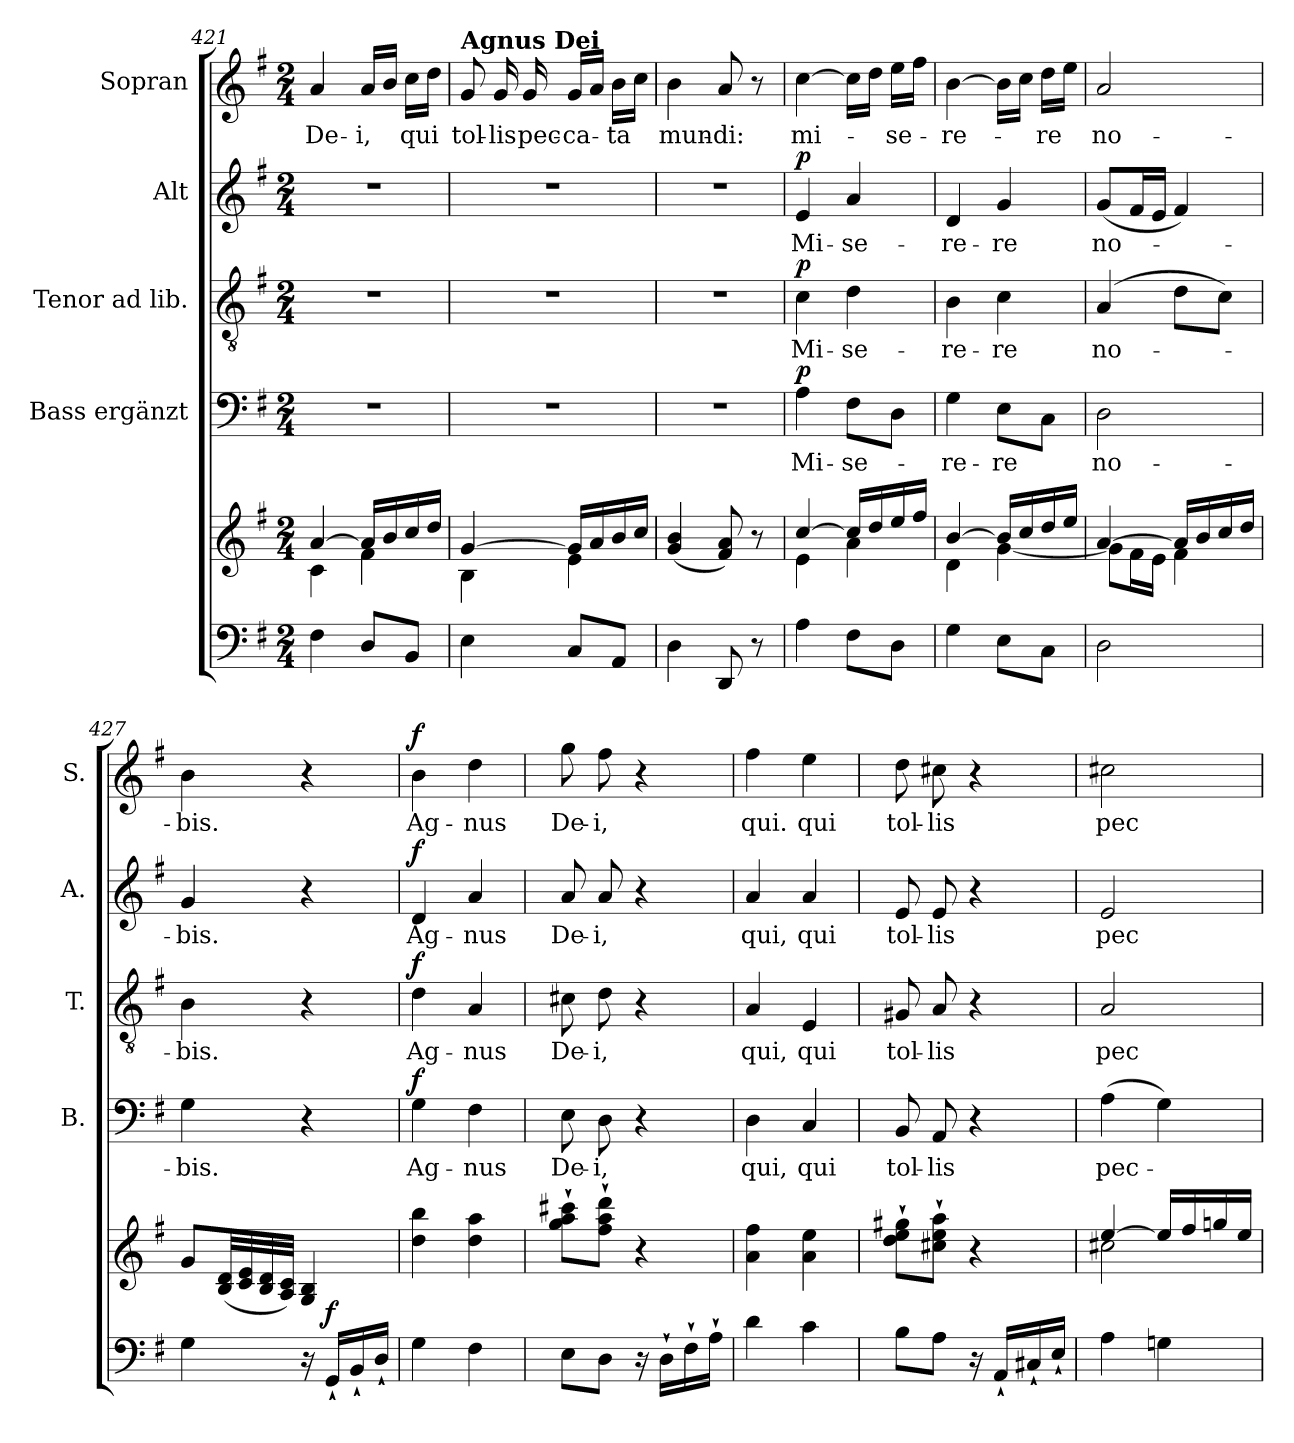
**kern	**kern	**dynam	**kern	**text	**dynam	**kern	**text	**dynam	**kern	**text	**dynam	**kern	**text	**dynam
*part5	*part5	*part5	*part4	*part4	*part4	*part3	*part3	*part3	*part2	*part2	*part2	*part1	*part1	*part1
*staff6	*staff5	*staff5/6	*staff4	*staff4	*staff4	*staff3	*staff3	*staff3	*staff2	*staff2	*staff2	*staff1	*staff1	*staff1
*	*	*	*I"Bass ergänzt	*	*	*I"Tenor ad lib.	*	*	*I"Alt	*	*	*I"Sopran	*	*
*	*	*	*I'B.	*	*	*I'T.	*	*	*I'A.	*	*	*I'S.	*	*
*clefF4	*clefG2	*	*clefF4	*	*	*clefGv2	*	*	*clefG2	*	*	*clefG2	*	*
*k[f#]	*k[f#]	*	*k[f#]	*	*	*k[f#]	*	*	*k[f#]	*	*	*k[f#]	*	*
*G:	*G:	*	*G:	*	*	*G:	*	*	*G:	*	*	*G:	*	*
*M2/4	*M2/4	*	*M2/4	*	*	*M2/4	*	*	*M2/4	*	*	*M2/4	*	*
=421	=421	=421	=421	=421	=421	=421	=421	=421	=421	=421	=421	=421	=421	=421
*	*^	*	*	*	*	*	*	*	*	*	*	*	*	*
!	!	!	!	!	!	!	!	!	!	!	!	!	!	!LO:LY:b	!
4F#\	[>4a/	4c\	.	2r	.	.	2r	.	.	2r	.	.	4a/	De-	.
!	!	!	!	!	!	!	!	!	!	!	!	!	!	!LO:LY:b	!
8D/L	16a/LL]	4f#\	.	.	.	.	.	.	.	.	.	.	16a/LL	-i,	.
.	16b/	.	.	.	.	.	.	.	.	.	.	.	16b/JJ	.	.
!	!	!	!	!	!	!	!	!	!	!	!	!	!	!LO:LY:b	!
8BB/J	16cc/	.	.	.	.	.	.	.	.	.	.	.	16cc\LL	qui	.
.	16dd/JJ	.	.	.	.	.	.	.	.	.	.	.	16dd\JJ	.	.
=422	=422	=422	=422	=422	=422	=422	=422	=422	=422	=422	=422	=422	=422	=422	=422
!	!	!	!	!	!	!	!	!	!	!	!	!	!LO:TX:a:B:t=Agnus Dei	!	!
!	!	!	!	!	!	!	!	!	!	!	!	!	!	!LO:LY:b	!
4E\	[>4g/	4B\	.	2r	.	.	2r	.	.	2r	.	.	8g/	tol-	.
!	!	!	!	!	!	!	!	!	!	!	!	!	!	!LO:LY:b	!
.	.	.	.	.	.	.	.	.	.	.	.	.	16g/	-lis	.
!	!	!	!	!	!	!	!	!	!	!	!	!	!	!LO:LY:b	!
.	.	.	.	.	.	.	.	.	.	.	.	.	16g/	pec-	.
!	!	!	!	!	!	!	!	!	!	!	!	!	!	!LO:LY:b	!
8C/L	16g/LL]	4e\	.	.	.	.	.	.	.	.	.	.	16g/LL	-ca-	.
.	16a/	.	.	.	.	.	.	.	.	.	.	.	16a/JJ	.	.
!	!	!	!	!	!	!	!	!	!	!	!	!	!	!LO:LY:b	!
8AA/J	16b/	.	.	.	.	.	.	.	.	.	.	.	16b\LL	-ta	.
.	16cc/JJ	.	.	.	.	.	.	.	.	.	.	.	16cc\JJ	.	.
*	*v	*v	*	*	*	*	*	*	*	*	*	*	*	*	*
=423	=423	=423	=423	=423	=423	=423	=423	=423	=423	=423	=423	=423	=423	=423
!	!	!	!	!	!	!	!	!	!	!	!	!	!LO:LY:b	!
4D\	(<4g/ 4b/	.	2r	.	.	2r	.	.	2r	.	.	4b\	mun-	.
!	!	!	!	!	!	!	!	!	!	!	!	!	!LO:LY:b	!
8DD/	8f#/ 8a/)	.	.	.	.	.	.	.	.	.	.	8a/	-di:	.
8r	8r	.	.	.	.	.	.	.	.	.	.	8r	.	.
=424	=424	=424	=424	=424	=424	=424	=424	=424	=424	=424	=424	=424	=424	=424
*	*^	*	*	*	*	*	*	*	*	*	*	*	*	*
!	!	!	!	!	!LO:LY:b	!LO:DY:a	!	!LO:LY:b	!LO:DY:a	!	!LO:LY:b	!LO:DY:a	!	!LO:LY:b	!
4A\	[>4cc/	4e\	.	4A\	Mi-	p	4c\	Mi-	p	4e/	Mi-	p	[4cc\	mi-	.
!	!	!	!	!	!LO:LY:b	!	!	!LO:LY:b	!	!	!LO:LY:b	!	!	!	!
8F#\L	16cc/LL]	4a\	.	8F#\L	-se-	.	4d\	-se-	.	4a/	-se-	.	16cc\LL]	.	.
.	16dd/	.	.	.	.	.	.	.	.	.	.	.	16dd\JJ	.	.
!	!	!	!	!	!	!	!	!	!	!	!	!	!	!LO:LY:b	!
8D\J	16ee/	.	.	8D\J	.	.	.	.	.	.	.	.	16ee\LL	-se-	.
.	16ff#/JJ	.	.	.	.	.	.	.	.	.	.	.	16ff#\JJ	.	.
=425	=425	=425	=425	=425	=425	=425	=425	=425	=425	=425	=425	=425	=425	=425	=425
!	!	!	!	!	!LO:LY:b	!	!	!LO:LY:b	!	!	!LO:LY:b	!	!	!LO:LY:b	!
4G\	[>4b/	4d\	.	4G\	-re-	.	4B\	-re-	.	4d/	-re-	.	[4b\	-re-	.
!	!	!	!	!	!LO:LY:b	!	!	!LO:LY:b	!	!	!LO:LY:b	!	!	!	!
8E\L	16b/LL]	[<4g\	.	8E\L	-re	.	4c\	-re	.	4g/	-re	.	16b\LL]	.	.
.	16cc/	.	.	.	.	.	.	.	.	.	.	.	16cc\JJ	.	.
!	!	!	!	!	!	!	!	!	!	!	!	!	!	!LO:LY:b	!
8C\J	16dd/	.	.	8C\J	.	.	.	.	.	.	.	.	16dd\LL	-re	.
.	16ee/JJ	.	.	.	.	.	.	.	.	.	.	.	16ee\JJ	.	.
!!LO:LB:g=z
=426	=426	=426	=426	=426	=426	=426	=426	=426	=426	=426	=426	=426	=426	=426	=426
!	!	!	!	!	!LO:LY:b	!	!	!LO:LY:b	!	!	!LO:LY:b	!	!	!LO:LY:b	!
2D\	[>4a/	8g\L]	.	2D\	no-	.	(4A/	no-	.	(<8g/L	no-	.	2a/	no-	.
.	.	16f#\L	.	.	.	.	.	.	.	16f#/L	.	.	.	.	.
.	.	16e\JJ	.	.	.	.	.	.	.	16e/JJ	.	.	.	.	.
.	16a/LL]	4f#\	.	.	.	.	8d\L	.	.	4f#/)	.	.	.	.	.
.	16b/	.	.	.	.	.	.	.	.	.	.	.	.	.	.
.	16cc/	.	.	.	.	.	8c\J)	.	.	.	.	.	.	.	.
.	16dd/JJ	.	.	.	.	.	.	.	.	.	.	.	.	.	.
*	*v	*v	*	*	*	*	*	*	*	*	*	*	*	*	*
=427	=427	=427	=427	=427	=427	=427	=427	=427	=427	=427	=427	=427	=427	=427
!	!	!	!	!LO:LY:b	!	!	!LO:LY:b	!	!	!LO:LY:b	!	!	!LO:LY:b	!
4G\	8g/L	.	4G\	-bis.	.	4B\	-bis.	.	4g/	-bis.	.	4b\	-bis.	.
.	(<32B/ 32d/LL	.	.	.	.	.	.	.	.	.	.	.	.	.
.	32c/ 32e/	.	.	.	.	.	.	.	.	.	.	.	.	.
.	32B/ 32d/	.	.	.	.	.	.	.	.	.	.	.	.	.
.	32A/ 32c/JJJ)	.	.	.	.	.	.	.	.	.	.	.	.	.
16r	4G/ 4B/	.	4r	.	.	4r	.	.	4r	.	.	4r	.	.
!	!	!LO:DY:a=2	!	!	!	!	!	!	!	!	!	!	!	!
16GG`</LL	.	f	.	.	.	.	.	.	.	.	.	.	.	.
16BB`</	.	.	.	.	.	.	.	.	.	.	.	.	.	.
16D`</JJ	.	.	.	.	.	.	.	.	.	.	.	.	.	.
=428	=428	=428	=428	=428	=428	=428	=428	=428	=428	=428	=428	=428	=428	=428
!	!	!	!	!LO:LY:b	!LO:DY:a	!	!LO:LY:b	!LO:DY:a	!	!LO:LY:b	!LO:DY:a	!	!LO:LY:b	!LO:DY:a
4G\	4dd\ 4bb\	.	4G\	Ag-	f	4d\	Ag-	f	4d/	Ag-	f	4b\	Ag-	f
!	!	!	!	!LO:LY:b	!	!	!LO:LY:b	!	!	!LO:LY:b	!	!	!LO:LY:b	!
4F#\	4dd\ 4aa\	.	4F#\	-nus	.	4A/	-nus	.	4a/	-nus	.	4dd\	-nus	.
=429	=429	=429	=429	=429	=429	=429	=429	=429	=429	=429	=429	=429	=429	=429
!	!	!	!	!LO:LY:b	!	!	!LO:LY:b	!	!	!LO:LY:b	!	!	!LO:LY:b	!
8E\L	8gg\`> 8aa\`> 8ccc#X\`>L	.	8E\	De-	.	8c#X\	De-	.	8a/	De-	.	8gg\	De-	.
!	!	!	!	!LO:LY:b	!	!	!LO:LY:b	!	!	!LO:LY:b	!	!	!LO:LY:b	!
8D\J	8ff#\`> 8aa\`> 8ddd\`>J	.	8D\	-i,	.	8d\	-i,	.	8a/	-i,	.	8ff#\	-i,	.
16r	4r	.	4r	.	.	4r	.	.	4r	.	.	4r	.	.
16D`>\LL	.	.	.	.	.	.	.	.	.	.	.	.	.	.
16F#`>\	.	.	.	.	.	.	.	.	.	.	.	.	.	.
16A`>\JJ	.	.	.	.	.	.	.	.	.	.	.	.	.	.
=430	=430	=430	=430	=430	=430	=430	=430	=430	=430	=430	=430	=430	=430	=430
!	!	!	!	!LO:LY:b	!	!	!LO:LY:b	!	!	!LO:LY:b	!	!	!LO:LY:b	!
4d\	4a\ 4ff#\	.	4D\	qui,	.	4A/	qui,	.	4a/	qui,	.	4ff#\	qui.	.
!	!	!	!	!LO:LY:b	!	!	!LO:LY:b	!	!	!LO:LY:b	!	!	!LO:LY:b	!
4c\	4a\ 4ee\	.	4C/	qui	.	4E/	qui	.	4a/	qui	.	4ee\	qui	.
=431	=431	=431	=431	=431	=431	=431	=431	=431	=431	=431	=431	=431	=431	=431
!	!	!	!	!LO:LY:b	!	!	!LO:LY:b	!	!	!LO:LY:b	!	!	!LO:LY:b	!
8B\L	8dd\`> 8ee\`> 8gg#X\`>L	.	8BB/	tol-	.	8G#X/	tol-	.	8e/	tol-	.	8dd\	tol-	.
!	!	!	!	!LO:LY:b	!	!	!LO:LY:b	!	!	!LO:LY:b	!	!	!LO:LY:b	!
8A\J	8cc#X\`> 8ee\`> 8aa\`>J	.	8AA/	-lis	.	8A/	-lis	.	8e/	-lis	.	8cc#X\	-lis	.
16r	4r	.	4r	.	.	4r	.	.	4r	.	.	4r	.	.
16AA`</LL	.	.	.	.	.	.	.	.	.	.	.	.	.	.
16C#X`</	.	.	.	.	.	.	.	.	.	.	.	.	.	.
16E`</JJ	.	.	.	.	.	.	.	.	.	.	.	.	.	.
!!LO:PB:g=z
=432	=432	=432	=432	=432	=432	=432	=432	=432	=432	=432	=432	=432	=432	=432
*	*^	*	*	*	*	*	*	*	*	*	*	*	*	*
!	!	!	!	!	!LO:LY:b	!	!	!LO:LY:b	!	!	!LO:LY:b	!	!	!LO:LY:b	!
4A\	[>4ee/	2cc#X\	.	(>4A\	pec-	.	2A/	pec-	.	2e/	pec-	.	2cc#X\	pec-	.
4Gn\	16ee/LL]	.	.	4G\)	.	.	.	.	.	.	.	.	.	.	.
.	16ff#/	.	.	.	.	.	.	.	.	.	.	.	.	.	.
.	16ggn/	.	.	.	.	.	.	.	.	.	.	.	.	.	.
.	16ee/JJ	.	.	.	.	.	.	.	.	.	.	.	.	.	.
*	*v	*v	*	*	*	*	*	*	*	*	*	*	*	*	*
=	=	=	=	=	=	=	=	=	=	=	=	=	=	=
*-	*-	*-	*-	*-	*-	*-	*-	*-	*-	*-	*-	*-	*-	*-
